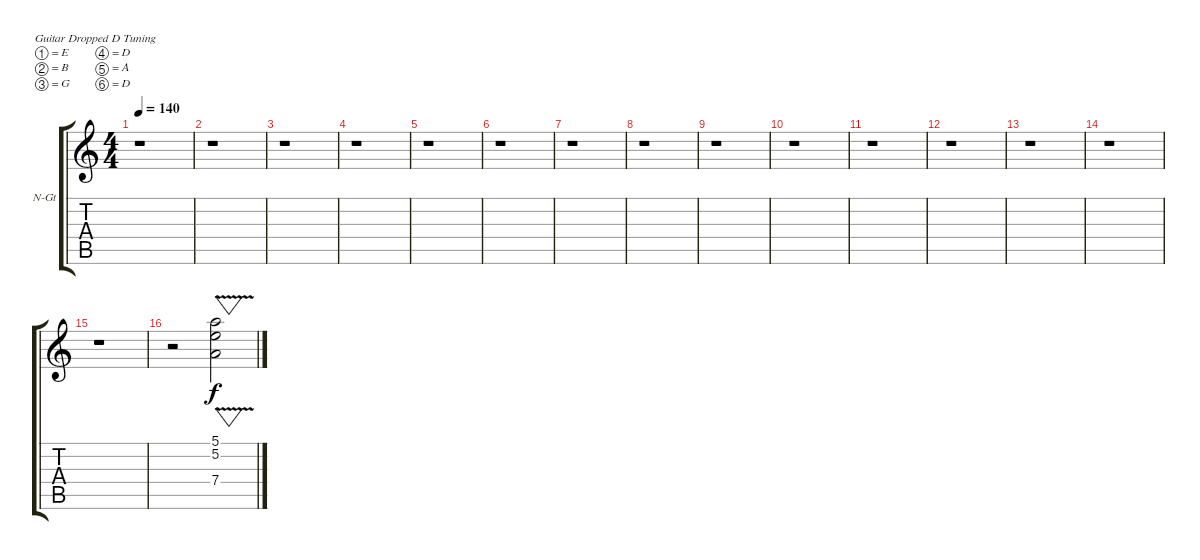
\bracketExtendMode groupsimilarinstruments
\firstSystemTrackNameOrientation horizontal
\otherSystemsTrackNameOrientation horizontal
\track ("Keyboard (Christian)" "N-Gt") {instrument acousticguitarnylon}
\staff {score tabs}
\tuning (E4 B3 G3 D3 A2 D2)
\ts (4 4)
\tempo 140
\clef g2
\ks c
r.1{dy f} |
r.1 |
r.1 |
r.1 |
r.1 |
r.1 |
r.1 |
r.1 |
r.1 |
r.1 |
r.1 |
r.1 |
r.1 |
r.1 |
r.1 |
r.2 (5.1{v} 5.2 7.4).2{vw}
